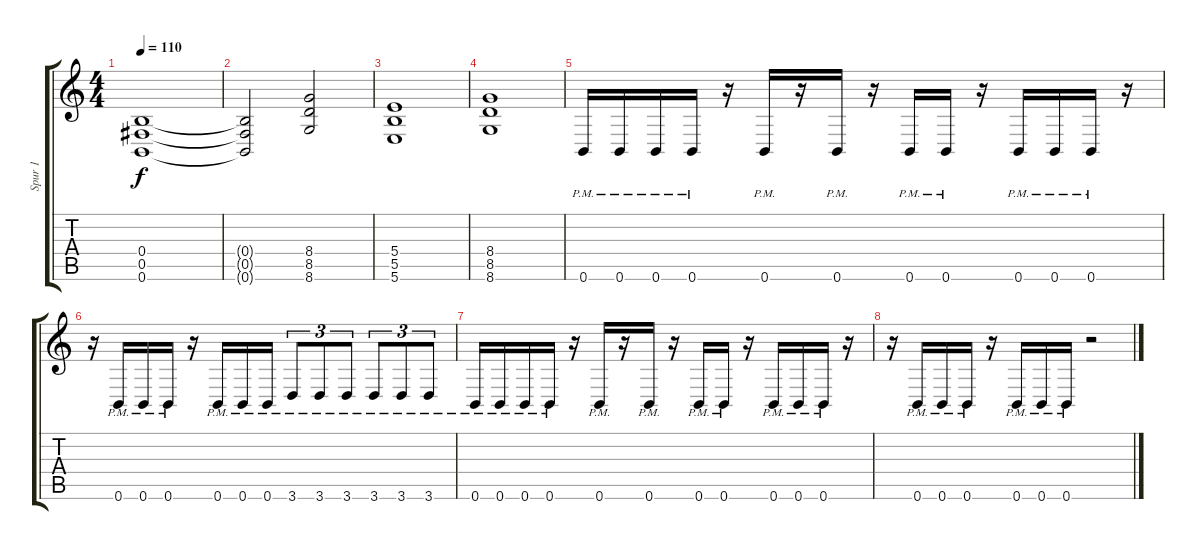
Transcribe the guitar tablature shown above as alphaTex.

\track ("Spur 1" "Spur 1") {instrument distortionguitar}
\staff {score tabs}
\tuning (Db4 Ab3 E3 B2 Gb2 B1) {hide}
\ts (4 4)
\tempo 110
\clef g2
\ks c
(0.4 0.5 0.6).1{dy f} |
(0.4{t} 0.5{t} 0.6{t}).2 (8.4 8.5 8.6).2 |
(5.4 5.5 5.6).1 |
(8.4 8.5 8.6).1 |
0.6{pm}.16 0.6{pm}.16 0.6{pm}.16 0.6{pm}.16 r.16 0.6{pm}.16 r.16 0.6{pm}.16 r.16 0.6{pm}.16 0.6{pm}.16 r.16 0.6{pm}.16 0.6{pm}.16 0.6{pm}.16 r.16 |
r.16 0.6{pm}.16 0.6{pm}.16 0.6{pm}.16 r.16 0.6{pm}.16 0.6{pm}.16 0.6{pm}.16 3.6{pm}.8{tu (3 2)} 3.6{pm}.8{tu (3 2)} 3.6{pm}.8{tu (3 2)} 3.6{pm}.8{tu (3 2)} 3.6{pm}.8{tu (3 2)} 3.6{pm}.8{tu (3 2)} |
0.6{pm}.16 0.6{pm}.16 0.6{pm}.16 0.6{pm}.16 r.16 0.6{pm}.16 r.16 0.6{pm}.16 r.16 0.6{pm}.16 0.6{pm}.16 r.16 0.6{pm}.16 0.6{pm}.16 0.6{pm}.16 r.16 |
r.16 0.6{pm}.16 0.6{pm}.16 0.6{pm}.16 r.16 0.6{pm}.16 0.6{pm}.16 0.6{pm}.16 r.2
